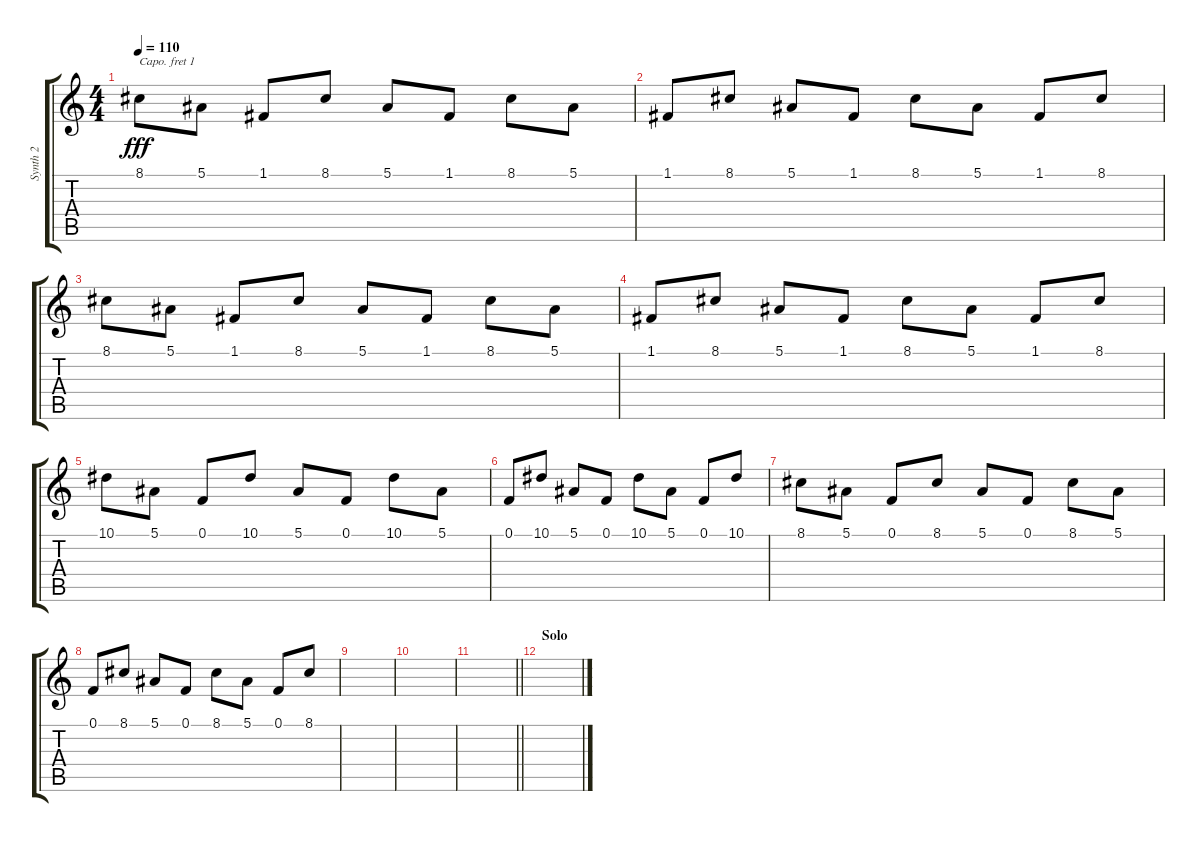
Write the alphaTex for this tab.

\track ("Synth 2" "Synth 2") {instrument lead1square}
\staff {score tabs}
\capo 1
\tuning (E4 B3 G3 D3 A2 E2) {hide}
\ts (4 4)
\tempo 110
\clef g2
\ks c
8.1.8{dy fff} 5.1.8 1.1.8 8.1.8 5.1.8 1.1.8 8.1.8 5.1.8 |
1.1.8 8.1.8 5.1.8 1.1.8 8.1.8 5.1.8 1.1.8 8.1.8 |
8.1.8 5.1.8 1.1.8 8.1.8 5.1.8 1.1.8 8.1.8 5.1.8 |
1.1.8 8.1.8 5.1.8 1.1.8 8.1.8 5.1.8 1.1.8 8.1.8 |
10.1.8 5.1.8 0.1.8 10.1.8 5.1.8 0.1.8 10.1.8 5.1.8 |
0.1.8 10.1.8 5.1.8 0.1.8 10.1.8 5.1.8 0.1.8 10.1.8 |
8.1.8 5.1.8 0.1.8 8.1.8 5.1.8 0.1.8 8.1.8 5.1.8 |
0.1.8 8.1.8 5.1.8 0.1.8 8.1.8 5.1.8 0.1.8 8.1.8 |
|
|
\barLineRight lightlight
|
\section ("" "Solo")
